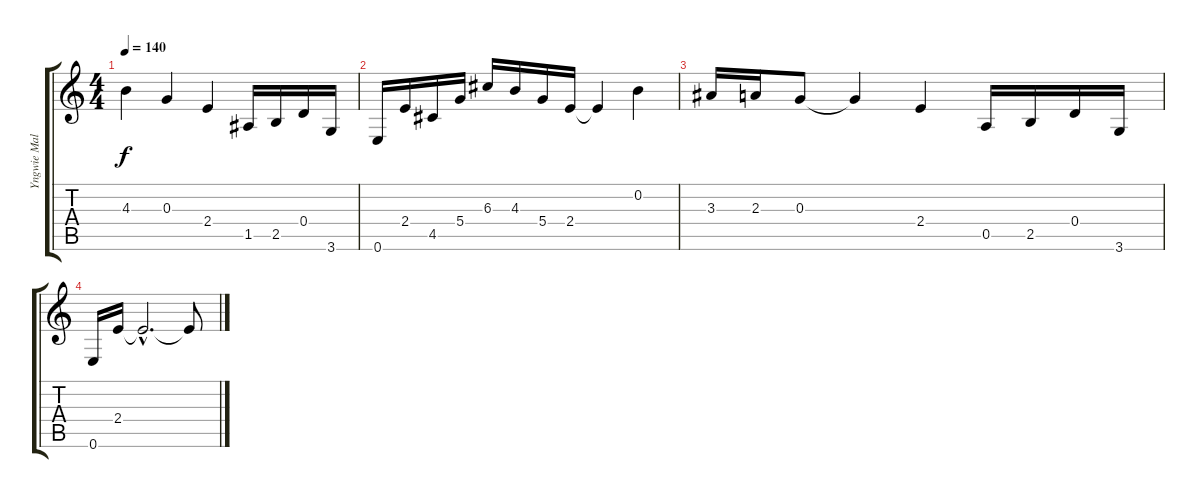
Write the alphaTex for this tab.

\track ("Yngwie Malmsteen" "Yngwie Mal") {instrument distortionguitar}
\staff {score tabs}
\tuning (E4 B3 G3 D3 A2 E2) {hide}
\ts (4 4)
\tempo 140
\clef g2
\ks c
4.3.4{dy f} 0.3.4 2.4.4 1.5.16 2.5.16 0.4.16 3.6.16 |
0.6.16 2.4.16 4.5.16 5.4.16 6.3.16 4.3.16 5.4.16 2.4.16 2.4{t}.4 0.2.4 |
3.3.16 2.3.16 0.3.8 0.3{t}.4 2.4.4 0.5.16 2.5.16 0.4.16 3.6.16 |
0.6.16 2.4.16 2.4{hac t}.2{d} 2.4{t}.8
